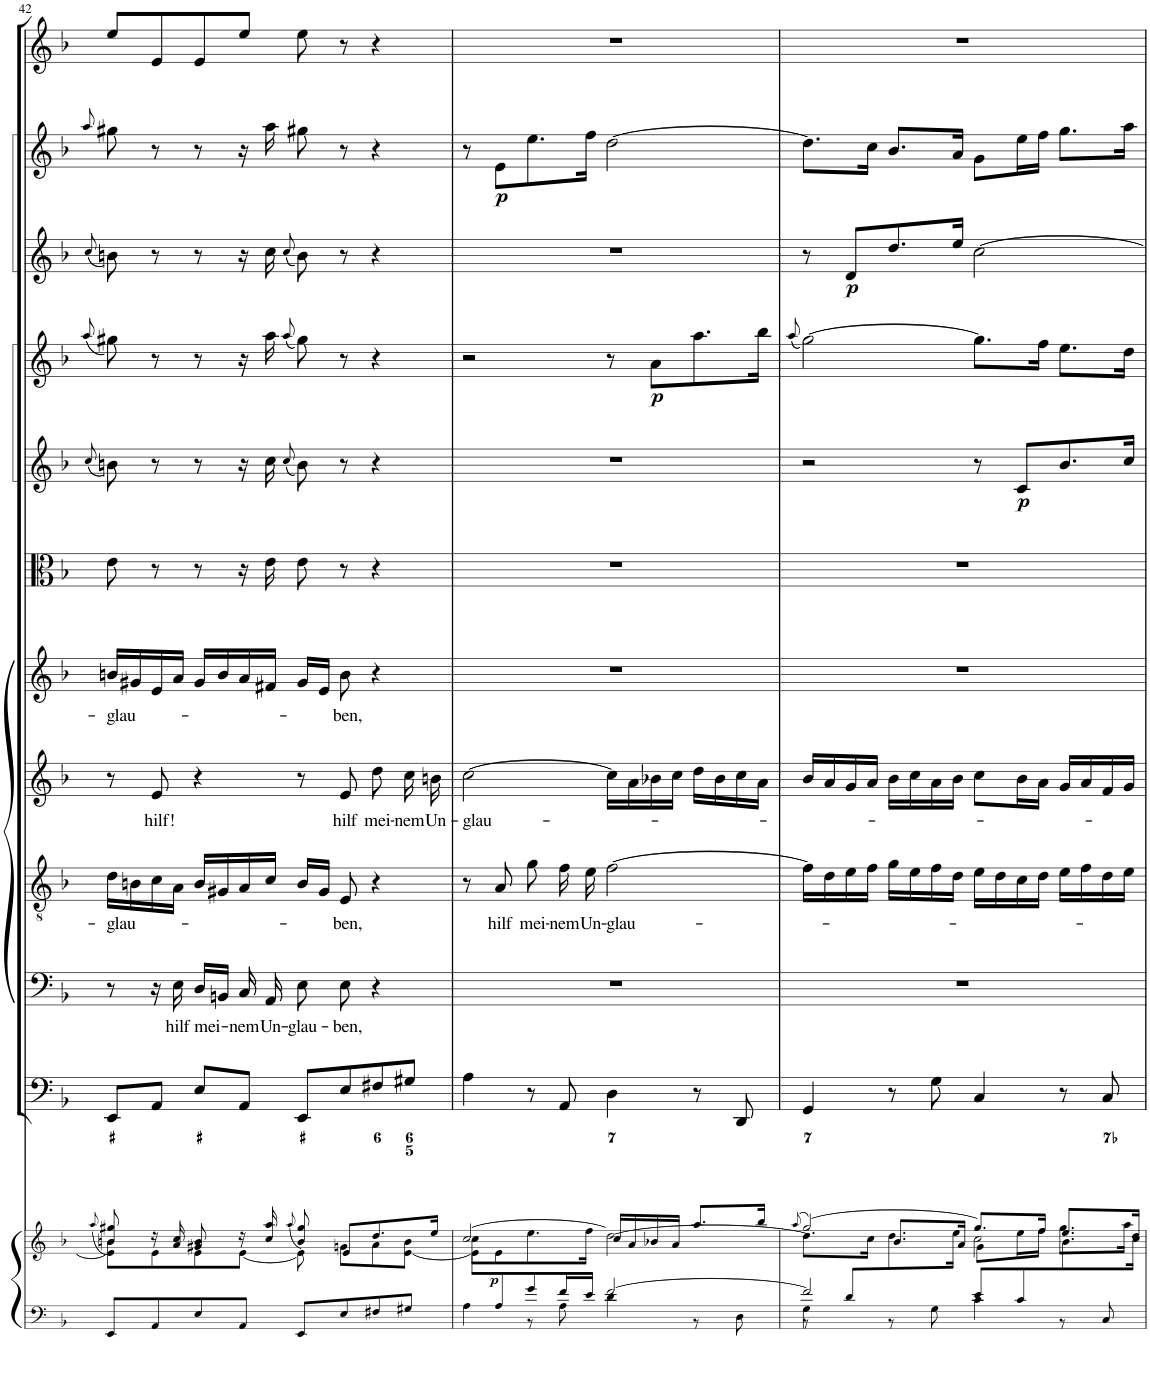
**kern	**kern	**dynam	**kern	**kern	**text	**kern	**text	**kern	**text	**kern	**text	**kern	**kern	**dynam	**kern	**dynam	**kern	**dynam	**kern	**dynam	**kern
*part12	*part12	*part12	*part11	*part10	*part10	*part9	*part9	*part8	*part8	*part7	*part7	*part6	*part5	*part5	*part4	*part4	*part3	*part3	*part2	*part2	*part1
*staff13	*staff12	*staff12/13	*staff11	*staff10	*staff10	*staff9	*staff9	*staff8	*staff8	*staff7	*staff7	*staff6	*staff5	*staff5	*staff4	*staff4	*staff3	*staff3	*staff2	*staff2	*staff1
*I"Piano reduction	*	*	*I"Continuo	*I"Basso	*	*I"Tenore	*	*I"Alto	*	*I"Soprano	*	*I"Viola	*I"Violino II	*	*I"Violino I	*	*I"Oboe II	*	*I"Oboe I	*	*I"Corno da caccia
*I'Pno	*	*	*	*	*	*	*	*	*	*	*	*I'Vla	*I'Vln	*	*I'Vln	*	*I'Ob	*	*I'Ob	*	*
!!LO:PB:g=z
*clefF4	*clefG2	*	*clefF4	*clefF4	*	*clefGv2	*	*clefG2	*	*clefG2	*	*clefC3	*clefG2	*	*clefG2	*	*clefG2	*	*clefG2	*	*clefG2
*	*	*	*	*	*	*	*	*	*	*	*	*	*	*	*	*	*	*	*	*	*Trd7c12
*k[b-]	*k[b-]	*	*k[b-]	*k[b-]	*	*k[b-]	*	*k[b-]	*	*k[b-]	*	*k[b-]	*k[b-]	*	*k[b-]	*	*k[b-]	*	*k[b-]	*	*k[b-]
*M4/4	*M4/4	*	*M4/4	*M4/4	*	*M4/4	*	*M4/4	*	*M4/4	*	*M4/4	*M4/4	*	*M4/4	*	*M4/4	*	*M4/4	*	*M4/4
*met(c)	*met(c)	*	*met(c)	*met(c)	*	*met(c)	*	*met(c)	*	*met(c)	*	*met(c)	*met(c)	*	*met(c)	*	*met(c)	*	*met(c)	*	*met(c)
=42	=42	=42	=42	=42	=42	=42	=42	=42	=42	=42	=42	=42	=42	=42	=42	=42	=42	=42	=42	=42	=42
.	(<8qaa/	.	.	.	.	.	.	.	.	.	.	.	(8qcc/	.	(8qaa/	.	(8qcc/	.	8qaa/	.	.
*	*^	*	*	*	*	*	*	*	*	*	*	*	*	*	*	*	*	*	*	*	*
!	!	!	!	!	!	!	!	!LO:LY:b	!	!	!	!LO:LY:b	!	!	!	!	!	!	!	!	!	!
8EE/L	8bn/ 8gg#X/)	8e\] 8b\L	.	8EE/L	8r	.	16d\LL	-glau-	8r	.	16bn/LL	-glau-	8e\	8bn\)	.	8gg#X\)	.	8bn\)	.	8gg#X\	.	8ee/L
.	.	.	.	.	.	.	16Bn\	.	.	.	16g#X/	.	.	.	.	.	.	.	.	.	.	.
!	!	!	!	!	!	!	!	!	!	!LO:LY:b	!	!	!	!	!	!	!	!	!	!	!	!
8AA/	16r	8e\	.	8AA/J	16r	.	16c\	.	8e/	hilf!	16e/	.	8r	8r	.	8r	.	8r	.	8r	.	8e/
!	!	!	!	!	!	!LO:LY:b	!	!	!	!	!	!	!	!	!	!	!	!	!	!	!	!
.	16a/ 16cc/	.	.	.	16E\	hilf	16A\JJ	.	.	.	16a/JJ	.	.	.	.	.	.	.	.	.	.	.
!	!	!	!	!	!	!LO:LY:b	!	!	!	!	!	!	!	!	!	!	!	!	!	!	!	!
8E/	8g#X/ 8b/	8e\	.	8E/L	16D/LL	mei-	16B/LL	.	4r	.	16g#/LL	.	8r	8r	.	8r	.	8r	.	8r	.	8e/
.	.	.	.	.	16BBn/JJ	.	16G#X/	.	.	.	16b/	.	.	.	.	.	.	.	.	.	.	.
!	!	!	!	!	!	!LO:LY:b	!	!	!	!	!	!	!	!	!	!	!	!	!	!	!	!
8AA/J	16r	[8e\J	.	8AA/J	16C/	-nem	16A/	.	.	.	16a/	.	16r	16r	.	16r	.	16r	.	16r	.	8ee/J
!	!	!	!	!	!	!LO:LY:b	!	!	!	!	!	!	!	!	!	!	!	!	!	!	!	!
.	16cc/ 16aa/	.	.	.	16AA/	Un-	16c/JJ	.	.	.	16f#X/JJ	.	16e\	16cc\	.	16aa\	.	16cc\	.	16aa\	.	.
.	(<8qaa/	.	.	.	.	.	.	.	.	.	.	.	.	(8qcc/	.	(8qaa/	.	(8qcc/	.	.	.	.
!	!	!	!	!	!	!LO:LY:b	!	!	!	!	!	!	!	!	!	!	!	!	!	!	!	!
8EE/L	8b/ 8gg#/)	8e\]	.	8EE/L	8E\	-glau-	16B/LL	.	8r	.	16g#/LL	.	8e\	8b\)	.	8gg#\)	.	8b\)	.	8gg#X\	.	8ee\
.	.	.	.	.	.	.	16G#/JJ	.	.	.	16e/JJ	.	.	.	.	.	.	.	.	.	.	.
!	!	!	!	!	!	!LO:LY:b	!	!LO:LY:b	!	!LO:LY:b	!	!LO:LY:b	!	!	!	!	!	!	!	!	!	!
8E/	8e/L	8gn\L	.	8E/	8E\	-ben,	8E/	-ben,	8e/	hilf	8b\	-ben,	8r	8r	.	8r	.	8r	.	8r	.	8r
!	!	!	!	!	!	!	!	!	!	!LO:LY:b	!	!	!	!	!	!	!	!	!	!	!	!
8F#X/	8.dd/	8a\	.	8F#X/	4r	.	4r	.	8dd\	mei-	4r	.	4r	4r	.	4r	.	4r	.	4r	.	4r
!	!	!	!	!	!	!	!	!	!	!LO:LY:b	!	!	!	!	!	!	!	!	!	!	!	!
8G#X/J	.	[8e\ 8b\J	.	8G#X/J	.	.	.	.	16cc\	-nem	.	.	.	.	.	.	.	.	.	.	.	.
!	!	!	!	!	!	!	!	!	!	!LO:LY:b	!	!	!	!	!	!	!	!	!	!	!	!
.	16ee/Jk	.	.	.	.	.	.	.	16bn\	Un-	.	.	.	.	.	.	.	.	.	.	.	.
=43	=43	=43	=43	=43	=43	=43	=43	=43	=43	=43	=43	=43	=43	=43	=43	=43	=43	=43	=43	=43	=43	=43
*^	*	*^	*	*	*	*	*	*	*	*	*	*	*	*	*	*	*	*	*	*	*	*
!	!	!	!	!	!	!	!	!	!	!	!	!LO:LY:b	!	!	!	!	!	!	!	!	!	!	!	!
8ryy	4A\	[2cc/	8cc\L	8e\L]	.	4A\	1r	.	8r	.	[2cc\	-glau-	1r	.	1r	1r	.	2r	.	1r	.	8r	.	1r
!	!	!	!	!	!LO:DY:b	!	!	!	!	!LO:LY:b	!	!	!	!	!	!	!	!	!	!	!	!	!LO:DY:b	!
8A/	.	.	8e\	2..ryy	p	.	.	.	8A/	hilf	.	.	.	.	.	.	.	.	.	.	.	8e\L	p	.
!	!	!	!	!	!	!	!	!	!	!LO:LY:b	!	!	!	!	!	!	!	!	!	!	!	!	!	!
8g/	8r	.	8.ee\	.	.	8r	.	.	8g\	mei-	.	.	.	.	.	.	.	.	.	.	.	8.ee\	.	.
!	!	!	!	!	!	!	!	!	!	!LO:LY:b	!	!	!	!	!	!	!	!	!	!	!	!	!	!
16f/L	8A\	.	.	.	.	8AA/	.	.	16f\	-nem	.	.	.	.	.	.	.	.	.	.	.	.	.	.
!	!	!	!	!	!	!	!	!	!	!LO:LY:b	!	!	!	!	!	!	!	!	!	!	!	!	!	!
16e/JJ	.	.	16ff\Jk	.	.	.	.	.	16e\	Un-	.	.	.	.	.	.	.	.	.	.	.	16ff\Jk	.	.
!	!	!	!	!	!	!	!	!	!	!LO:LY:b	!	!	!	!	!	!	!	!	!	!	!	!	!	!
[2f/	4d\	16cc/LL]	[>2dd\	.	.	4D\	.	.	[2f\	-glau-	16cc\LL]	.	.	.	.	.	.	8r	.	.	.	[2dd\	.	.
.	.	16a/	.	.	.	.	.	.	.	.	16a\	.	.	.	.	.	.	.	.	.	.	.	.	.
!	!	!	!	!	!	!	!	!	!	!	!	!	!	!	!	!	!	!	!LO:DY:b	!	!	!	!	!
.	.	16b-X/	.	.	.	.	.	.	.	.	16b-X\	.	.	.	.	.	.	8a\L	p	.	.	.	.	.
.	.	16a/JJ	.	.	.	.	.	.	.	.	16cc\JJ	.	.	.	.	.	.	.	.	.	.	.	.	.
.	8r	8.aa/L	.	.	.	8r	.	.	.	.	16dd\LL	.	.	.	.	.	.	8.aa\	.	.	.	.	.	.
.	.	.	.	.	.	.	.	.	.	.	16b-\	.	.	.	.	.	.	.	.	.	.	.	.	.
.	8D\	.	.	.	.	8DD/	.	.	.	.	16cc\	.	.	.	.	.	.	.	.	.	.	.	.	.
.	.	16bb-/Jk	.	.	.	.	.	.	.	.	16a\JJ	.	.	.	.	.	.	16bb-\Jk	.	.	.	.	.	.
*v	*v	*	*	*	*	*	*	*	*	*	*	*	*	*	*	*	*	*	*	*	*	*	*	*
*	*v	*v	*v	*	*	*	*	*	*	*	*	*	*	*	*	*	*	*	*	*	*	*	*
=44	=44	=44	=44	=44	=44	=44	=44	=44	=44	=44	=44	=44	=44	=44	=44	=44	=44	=44	=44	=44	=44
.	(8qaa/	.	.	.	.	.	.	.	.	.	.	.	.	.	(8qaa/	.	.	.	.	.	.
*^	*^	*	*	*	*	*	*	*	*	*	*	*	*	*	*	*	*	*	*	*	*
*	*^	*	*^	*	*	*	*	*	*	*	*	*	*	*	*	*	*	*	*	*	*	*	*
*	*	*	*	*	*^	*	*	*	*	*	*	*	*	*	*	*	*	*	*	*	*	*	*	*	*
8ryy	2f/]	4G\	[2gg/)	8r	8.dd\L]	2.ryy	.	4GG/	1r	.	16f\LL]	.	16b-/LL	.	1r	.	1r	2r	.	[2gg\)	.	8r	.	8.dd\L]	.	1r
.	.	.	.	.	.	.	.	.	.	.	16d\	.	16a/	.	.	.	.	.	.	.	.	.	.	.	.	.
!	!	!	!	!	!	!	!	!	!	!	!	!	!	!	!	!	!	!	!	!	!	!	!LO:DY:b	!	!	!
8d/L	.	.	.	8ryy	.	.	.	.	.	.	16e\	.	16g/	.	.	.	.	.	.	.	.	8d/L	p	.	.	.
.	.	.	.	.	16cc\Jk	.	.	.	.	.	16f\JJ	.	16a/JJ	.	.	.	.	.	.	.	.	.	.	16cc\Jk	.	.
2.ryy	.	8r	.	8.dd\	8.b-/L	.	.	8r	.	.	16g\LL	.	16b-\LL	.	.	.	.	.	.	.	.	8.dd/	.	8.b-/L	.	.
.	.	.	.	.	.	.	.	.	.	.	16e\	.	16cc\	.	.	.	.	.	.	.	.	.	.	.	.	.
.	.	8G\	.	.	.	.	.	8G\	.	.	16f\	.	16a\	.	.	.	.	.	.	.	.	.	.	.	.	.
.	.	.	.	16ee\Jk	16a/Jk	.	.	.	.	.	16d\JJ	.	16b-\JJ	.	.	.	.	.	.	.	.	16ee/Jk	.	16a/Jk	.	.
.	8e/L	4c\	8.gg/L]	2cc\	8g\L	.	.	4C/	.	.	16e\LL	.	8cc\L	.	.	.	.	8r	.	8.gg\L]	.	[2cc\	.	8g\L	.	.
.	.	.	.	.	.	.	.	.	.	.	16d\	.	.	.	.	.	.	.	.	.	.	.	.	.	.	.
!	!	!	!	!	!	!	!	!	!	!	!	!	!	!	!	!	!	!	!LO:DY:b	!	!	!	!	!	!	!
.	8c/	.	.	.	16ee\L	.	.	.	.	.	16c\	.	16b-\L	.	.	.	.	8c/L	p	.	.	.	.	16ee\L	.	.
.	.	.	16ff/Jk	.	16ff\JJ	.	.	.	.	.	16d\JJ	.	16a\JJ	.	.	.	.	.	.	16ff\Jk	.	.	.	16ff\JJ	.	.
.	4ryy	8r	8.ee/L	.	8.gg\L	8.b-\	.	8r	.	.	16e\LL	.	16g/LL	.	.	.	.	8.b-/	.	8.ee\L	.	.	.	8.gg\L	.	.
.	.	.	.	.	.	.	.	.	.	.	16f\	.	16a/	.	.	.	.	.	.	.	.	.	.	.	.	.
.	.	8C/	.	.	.	.	.	8C/	.	.	16d\	.	16f/	.	.	.	.	.	.	.	.	.	.	.	.	.
.	.	.	16dd/Jk	.	16aa\Jk	16cc\Jk	.	.	.	.	16e\JJ	.	16g/JJ	.	.	.	.	16cc/Jk	.	16dd\Jk	.	.	.	16aa\Jk	.	.
*v	*v	*v	*	*	*	*	*	*	*	*	*	*	*	*	*	*	*	*	*	*	*	*	*	*	*	*
*	*v	*v	*v	*v	*	*	*	*	*	*	*	*	*	*	*	*	*	*	*	*	*	*	*	*
=	=	=	=	=	=	=	=	=	=	=	=	=	=	=	=	=	=	=	=	=	=
*-	*-	*-	*-	*-	*-	*-	*-	*-	*-	*-	*-	*-	*-	*-	*-	*-	*-	*-	*-	*-	*-
